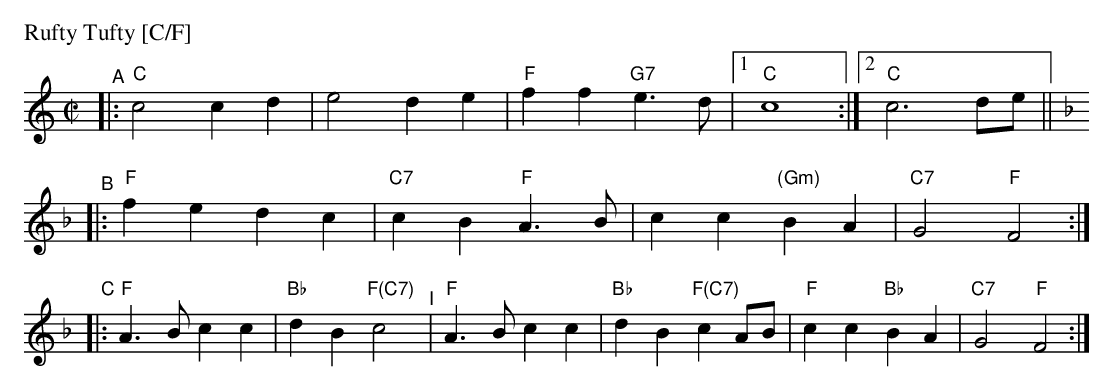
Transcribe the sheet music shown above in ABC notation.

X:1
P: Rufty Tufty [C/F]
M: C|
L: 1/4
K: C
"^A"|: "C"c2 cd | e2 de | "F"ff "G7"e>d |1 "C"c4 :|2 "C"c3 d/e/ ||
K: F
"^B"|: "F"fe dc | "C7"cB "F"A>B | cc "(Gm)"BA | "C7"G2 "F"F2 :|
"^C"|: "F"A>B cc | "Bb"dB "F(C7)"c2 \
"^I"|  "F"A>B cc | "Bb"dB "F(C7)"cA/B/ | "F"cc "Bb"BA | "C7"G2 "F"F2 :|
